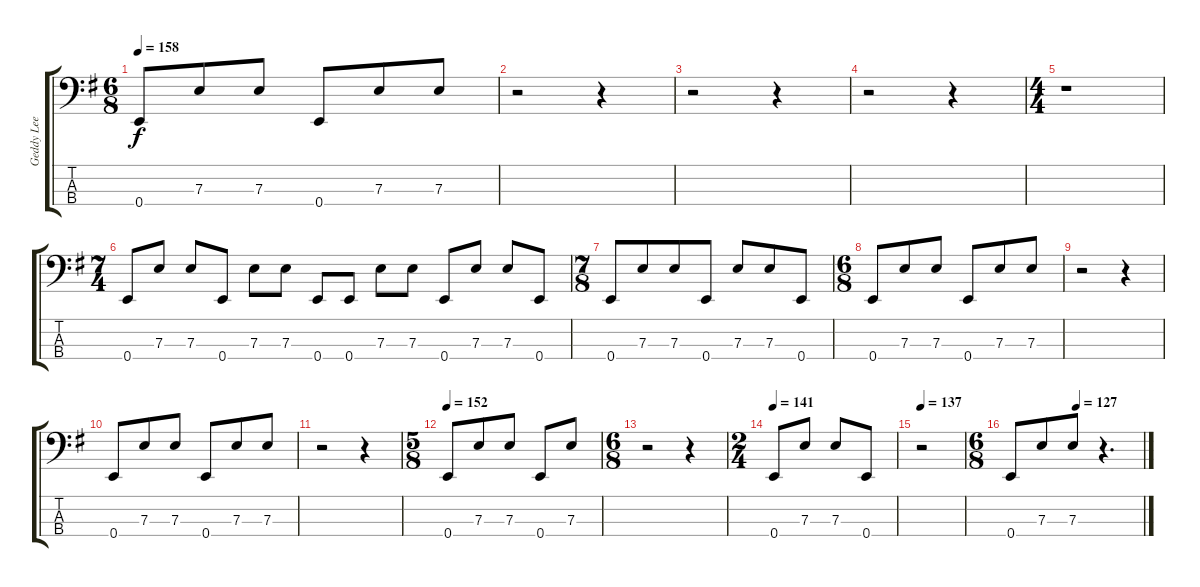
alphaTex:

\track ("Geddy Lee (bass)" "Geddy Lee ") {instrument electricbassfinger}
\staff {score tabs}
\tuning (G2 D2 A1 E1) {hide}
\ts (6 8)
\tempo 158
\clef f4
\ks eminor
0.4.8{dy f} 7.3.8 7.3.8 0.4.8 7.3.8 7.3.8 |
r.2 r.4 |
r.2 r.4 |
r.2 r.4 |
\ts (4 4)
r.1 |
\ts (7 4)
0.4.8 7.3.8 7.3.8 0.4.8 7.3.8 7.3.8 0.4.8 0.4.8 7.3.8 7.3.8 0.4.8 7.3.8 7.3.8 0.4.8 |
\ts (7 8)
0.4.8 7.3.8 7.3.8 0.4.8 7.3.8 7.3.8 0.4.8 |
\ts (6 8)
0.4.8 7.3.8 7.3.8 0.4.8 7.3.8 7.3.8 |
r.2 r.4 |
0.4.8 7.3.8 7.3.8 0.4.8 7.3.8 7.3.8 |
r.2 r.4 |
\ts (5 8)
\tempo 152
0.4.8 7.3.8 7.3.8 0.4.8 7.3.8 |
\ts (6 8)
r.2 r.4 |
\ts (2 4)
\tempo 141
0.4.8 7.3.8 7.3.8 0.4.8 |
\tempo 137
r.2 |
\ts (6 8)
\tempo (127 0.5)
0.4.8 7.3.8 7.3.8 r.4{d}
